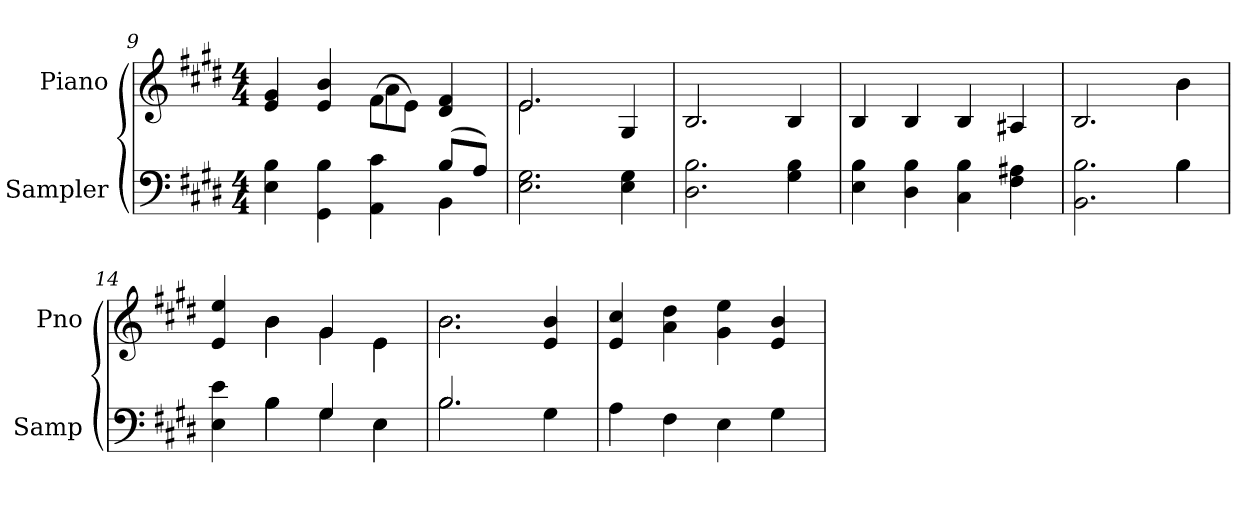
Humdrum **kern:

**kern	**kern
*part2	*part1
*staff2	*staff1
*I"Sampler	*I"Piano
*I'Samp	*I'Pno
*clefF4	*clefG2
*k[f#c#g#d#]	*k[f#c#g#d#]
*E:	*E:
*M4/4	*M4/4
=9	=9
*^	*^
4E 4B	2.ryy	4e 4g#	2ryy
4GG# 4B	.	4e 4b	.
4AA 4c#	.	(8f#\L	4a
.	.	8e\J)	.
(8B/L	4BB	4d# 4f#	4ryy
8A/J)	.	.	.
*v	*v	*	*
=10	=10	=10
2.E 2.G#	2.e/	2.e
4E 4G#	4G#	4ryy
*	*v	*v
=11	=11
2.D# 2.B	2.B
4G# 4B	4B
=12	=12
4E 4B	4B
4D# 4B	4B
4C# 4B	4B
4F# 4A#X	4A#X
=13	=13
*^	*^
2.BB 2.B	2.ryy	2.B	2.ryy
4B\	4B	4b\	4b
=14	=14	=14	=14
4E 4e	4ryy	4e 4ee	4ryy
4B\	4B	4b\	4b
4G#/	4G#	4g#/	4g#
4E\	4E	4e\	4e
=15	=15	=15	=15
2.B/	2.B	2.b\	2.b
4G#	4ryy	4e 4b	4ryy
*v	*v	*	*
*	*v	*v
=16	=16
4A	4e 4cc#
4F#	4a 4dd#
4E	4g# 4ee
4G#	4e 4b
=	=
*-	*-
